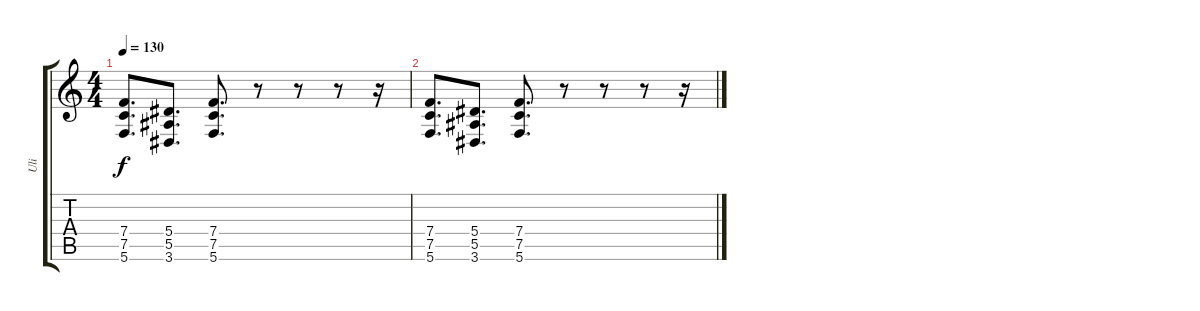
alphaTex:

\track ("Uli" "Uli") {instrument distortionguitar}
\staff {score tabs}
\tuning (C4 G3 Eb3 Bb2 F2 C2) {hide}
\ts (4 4)
\tempo 130
\clef g2
\ks c
(7.4 7.5 5.6).8{d dy f} (5.4 5.5 3.6).8{d} (7.4 7.5 5.6).8{d} r.8 r.8 r.8 r.16 |
(7.4 7.5 5.6).8{d} (5.4 5.5 3.6).8{d} (7.4 7.5 5.6).8{d} r.8 r.8 r.8 r.16
